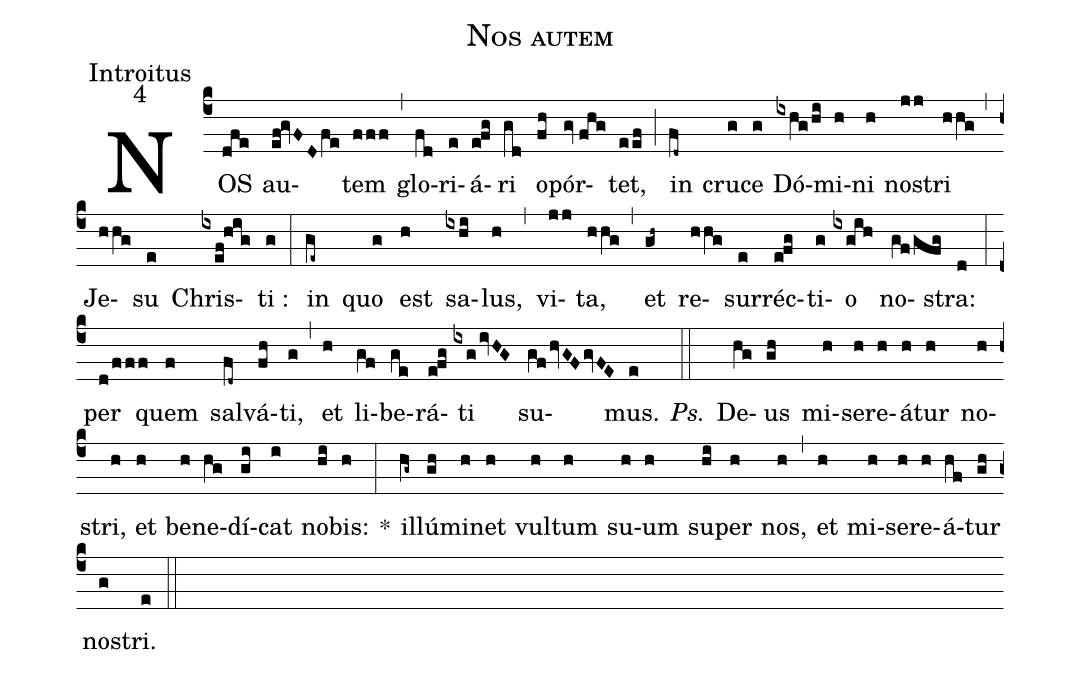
name:Nos autem;
office-part:Introitus;
mode:4;
%%
annotation: Intr.
annotation: IV
%%
(c4) NOS(dfe) au(ef!gvFDfe)tem(fff) (,) glo(fd)ri(e)á(e!fg)ri(gd) o(fh)pór(gv//fhg)tet,(eef) (;) in(fd~) cru(g)ce(g) Dó(ixhg/hi)mi(h)ni(h) no(jj)stri(hhg) (,) Je(hhg)su(e) Chris(ixef!hig)ti :(g) (:) in(ge~) quo(g) est(h) sa(ixhi)lus,(h) (,) vi(jj)ta,(hhg) (,) et(gh~) re(hhg)sur(e)réc(e!fg)ti(g)o(ixgih) no(gf/gfg)stra:(d) (:) per(d/fff) quem(f) sal(fd~)vá(fh)ti,(g) (,) et(h) li(gf)be(ge)rá(e!fg)ti(ixg/ivHG) su(gfhvGFgvFE)mus.(e) <i>Ps.</i>(::) De(hg)us(gh) mi(h)se(h)re(h)á(h)tur(h) no(h)stri,(h) et(h) be(h)ne(hg)dí(gi)cat(i) no(hi)bis:(h) *(:) il(hg~)lú(gh)mi(h)net(h) vul(h)tum(h) su(h)um(h) su(hi)per(h) nos,(h) (,) et(h) mi(h)se(h)re(h)á(hf)tur(gh) no(g)stri.(e) (::)
